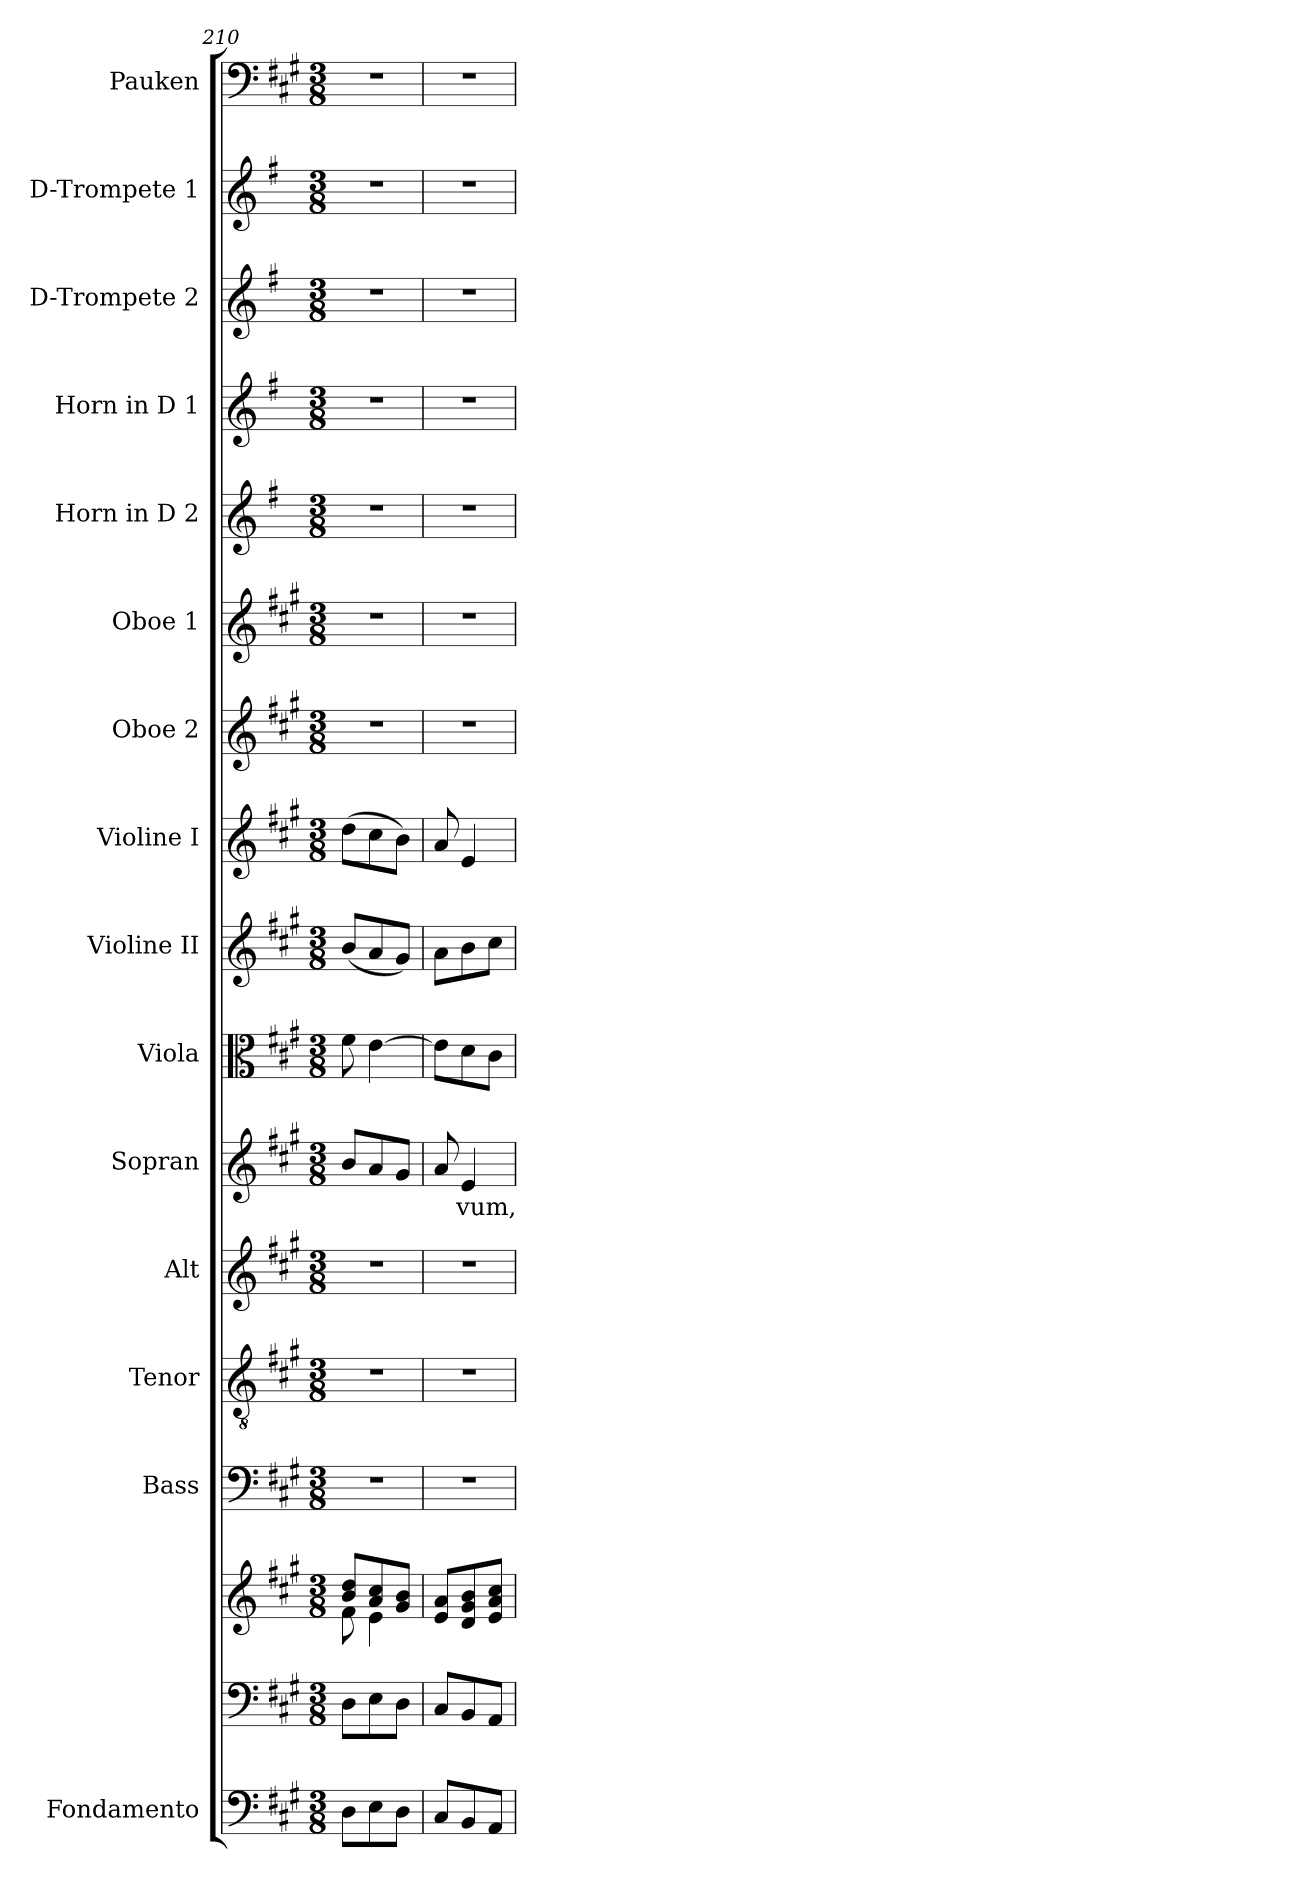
**kern	**kern	**kern	**kern	**kern	**kern	**kern	**text	**kern	**kern	**kern	**kern	**kern	**kern	**kern	**kern	**kern	**kern
*part16	*part15	*part15	*part14	*part13	*part12	*part11	*part11	*part10	*part9	*part8	*part7	*part6	*part5	*part4	*part3	*part2	*part1
*staff17	*staff16	*staff15	*staff14	*staff13	*staff12	*staff11	*staff11	*staff10	*staff9	*staff8	*staff7	*staff6	*staff5	*staff4	*staff3	*staff2	*staff1
*I"Fondamento	*	*	*I"Bass	*I"Tenor	*I"Alt	*I"Sopran	*	*I"Viola	*I"Violine II	*I"Violine I	*I"Oboe 2	*I"Oboe 1	*I"Horn in D 2	*I"Horn in D 1	*I"D-Trompete 2	*I"D-Trompete 1	*I"Pauken
*I'F.	*	*	*I'B.	*I'T.	*I'A.	*I'S.	*	*I'Vla.	*I'Vl. II	*I'Vl. I	*I'Ob. 2	*I'Ob. 1	*	*	*I'D Trp. 2	*I'D Trp. 1	*I'Pk.
*clefF4	*clefF4	*clefG2	*clefF4	*clefGv2	*clefG2	*clefG2	*	*clefC3	*clefG2	*clefG2	*clefG2	*clefG2	*clefG2	*clefG2	*clefG2	*clefG2	*clefF4
*ITrd7c12	*	*	*	*	*	*	*	*	*	*	*	*	*ITrd6c10	*ITrd6c10	*ITrd-1c-2	*ITrd-1c-2	*
*k[f#c#g#]	*k[f#c#g#]	*k[f#c#g#]	*k[f#c#g#]	*k[f#c#g#]	*k[f#c#g#]	*k[f#c#g#]	*	*k[f#c#g#]	*k[f#c#g#]	*k[f#c#g#]	*k[f#c#g#]	*k[f#c#g#]	*k[f#c#g#]	*k[f#c#g#]	*k[f#c#g#]	*k[f#c#g#]	*k[f#c#g#]
*A:	*A:	*A:	*A:	*A:	*A:	*A:	*	*A:	*A:	*A:	*A:	*A:	*A:	*A:	*A:	*A:	*A:
*M3/8	*M3/8	*M3/8	*M3/8	*M3/8	*M3/8	*M3/8	*	*M3/8	*M3/8	*M3/8	*M3/8	*M3/8	*M3/8	*M3/8	*M3/8	*M3/8	*M3/8
=210	=210	=210	=210	=210	=210	=210	=210	=210	=210	=210	=210	=210	=210	=210	=210	=210	=210
*	*	*^	*	*	*	*	*	*	*	*	*	*	*	*	*	*	*
8DD\L	8D\L	8b/ 8dd/L	8f#\	4.r	4.r	4.r	8b/L	.	8f#\	(<8b/L	(>8dd\L	4.r	4.r	4.r	4.r	4.r	4.r	4.r
8EE\	8E\	8a/ 8cc#/	4e\	.	.	.	8a/	.	[4e\	8a/	8cc#\	.	.	.	.	.	.	.
8DD\J	8D\J	8g#/ 8b/J	.	.	.	.	8g#/J	.	.	8g#/J)	8b\J)	.	.	.	.	.	.	.
*	*	*v	*v	*	*	*	*	*	*	*	*	*	*	*	*	*	*	*
=211	=211	=211	=211	=211	=211	=211	=211	=211	=211	=211	=211	=211	=211	=211	=211	=211	=211
8CC#/L	8C#/L	8e/ 8a/L	4.r	4.r	4.r	8a/	.	8e\L]	8a\L	8a/	4.r	4.r	4.r	4.r	4.r	4.r	4.r
!	!	!	!	!	!	!	!LO:LY:b	!	!	!	!	!	!	!	!	!	!
8BBB/	8BB/	8d/ 8g#/ 8b/	.	.	.	4e/	-vum,	8d\	8b\	4e/	.	.	.	.	.	.	.
8AAA/J	8AA/J	8e/ 8a/ 8cc#/J	.	.	.	.	.	8c#\J	8cc#\J	.	.	.	.	.	.	.	.
=	=	=	=	=	=	=	=	=	=	=	=	=	=	=	=	=	=
*-	*-	*-	*-	*-	*-	*-	*-	*-	*-	*-	*-	*-	*-	*-	*-	*-	*-
